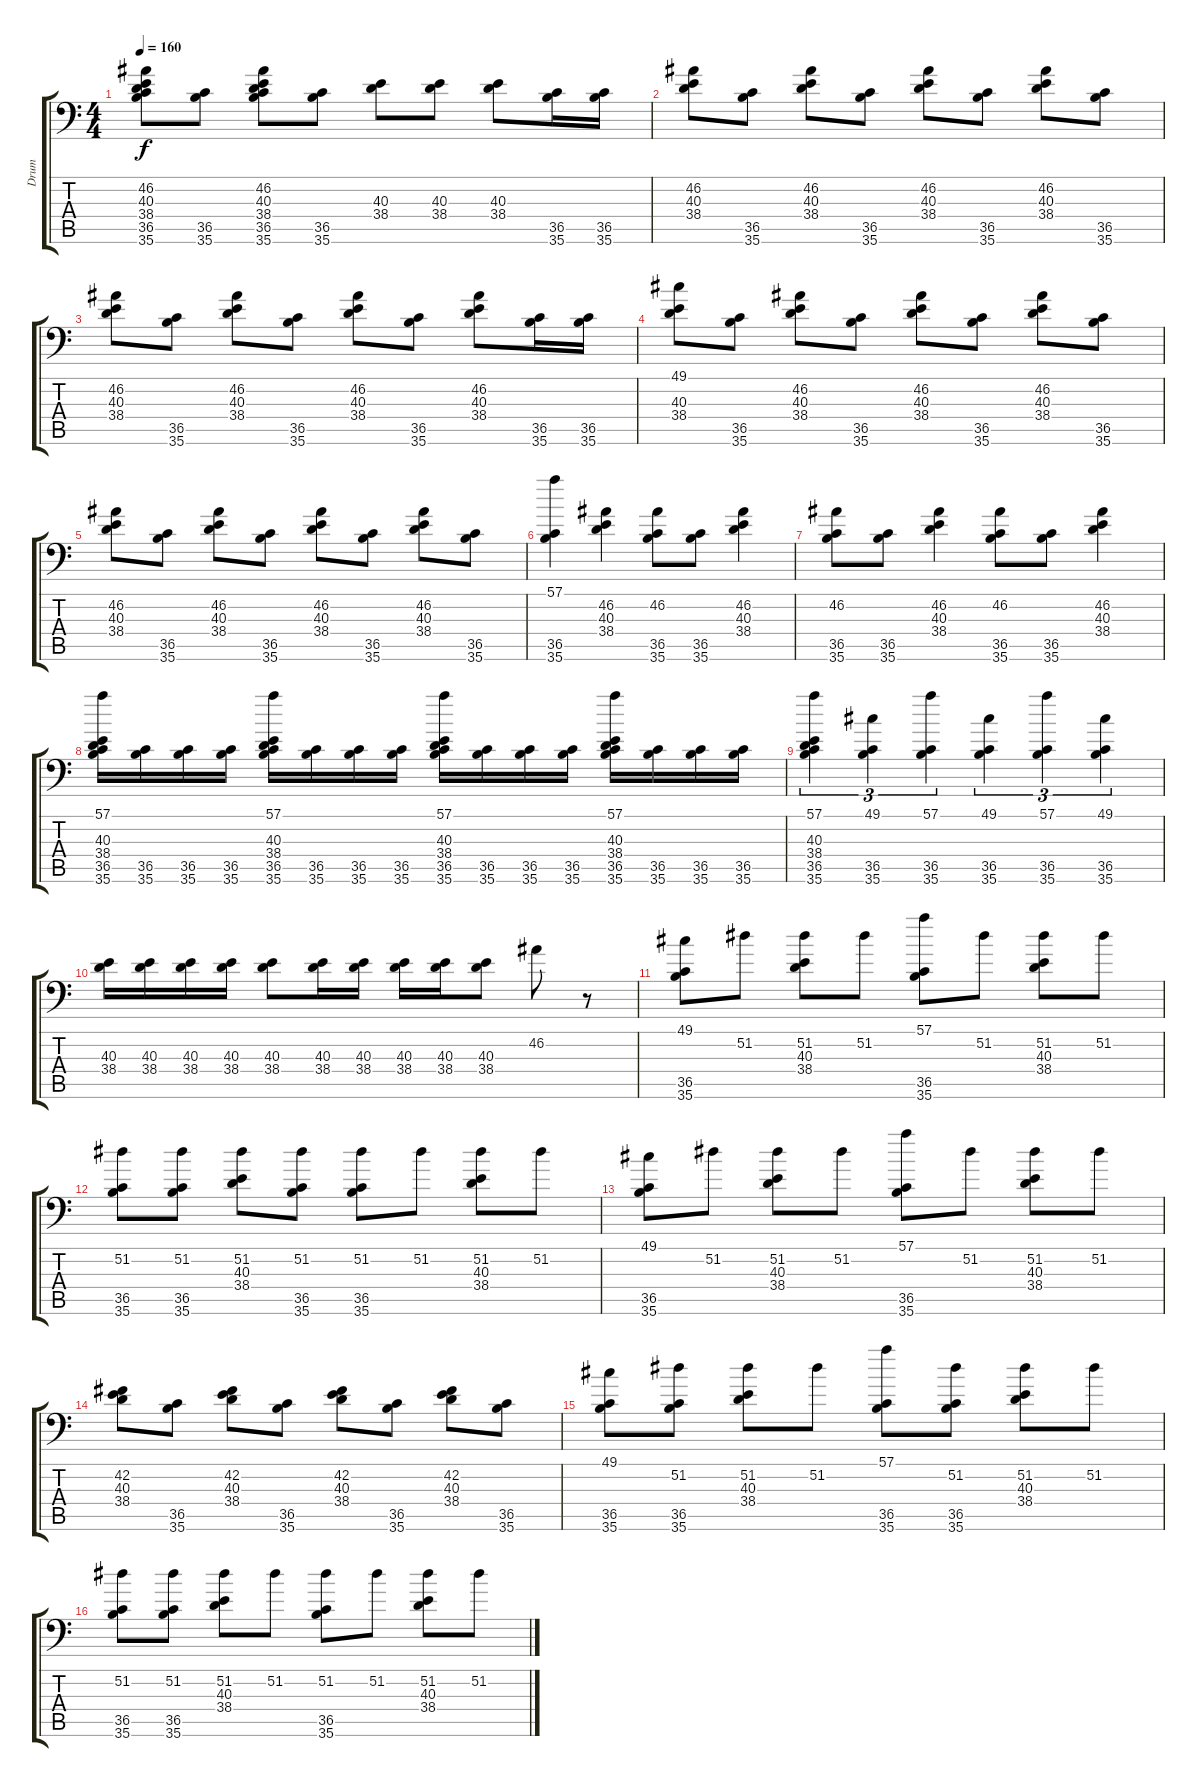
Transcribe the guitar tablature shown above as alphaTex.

\track ("Drum" "Drum") {instrument acousticgrandpiano}
\staff {score tabs}
\tuning (C-1 C-1 C-1 C-1 C-1 C-1) {hide}
\ts (4 4)
\tempo 160
\clef f4
\ks c
(46.2 40.3 38.4 36.5 35.6).8{dy f} (36.5 35.6).8 (46.2 40.3 38.4 36.5 35.6).8 (36.5 35.6).8 (40.3 38.4).8 (40.3 38.4).8 (40.3 38.4).8 (36.5 35.6).16 (36.5 35.6).16 |
(46.2 40.3 38.4).8 (36.5 35.6).8 (46.2 40.3 38.4).8 (36.5 35.6).8 (46.2 40.3 38.4).8 (36.5 35.6).8 (46.2 40.3 38.4).8 (36.5 35.6).8 |
(46.2 40.3 38.4).8 (36.5 35.6).8 (46.2 40.3 38.4).8 (36.5 35.6).8 (46.2 40.3 38.4).8 (36.5 35.6).8 (46.2 40.3 38.4).8 (36.5 35.6).16 (36.5 35.6).16 |
(49.1 40.3 38.4).8 (36.5 35.6).8 (46.2 40.3 38.4).8 (36.5 35.6).8 (46.2 40.3 38.4).8 (36.5 35.6).8 (46.2 40.3 38.4).8 (36.5 35.6).8 |
(46.2 40.3 38.4).8 (36.5 35.6).8 (46.2 40.3 38.4).8 (36.5 35.6).8 (46.2 40.3 38.4).8 (36.5 35.6).8 (46.2 40.3 38.4).8 (36.5 35.6).8 |
(57.1 36.5 35.6).4 (46.2 40.3 38.4).4 (46.2 36.5 35.6).8 (36.5 35.6).8 (46.2 40.3 38.4).4 |
(46.2 36.5 35.6).8 (36.5 35.6).8 (46.2 40.3 38.4).4 (46.2 36.5 35.6).8 (36.5 35.6).8 (46.2 40.3 38.4).4 |
(57.1 40.3 38.4 36.5 35.6).16 (36.5 35.6).16 (36.5 35.6).16 (36.5 35.6).16 (57.1 40.3 38.4 36.5 35.6).16 (36.5 35.6).16 (36.5 35.6).16 (36.5 35.6).16 (57.1 40.3 38.4 36.5 35.6).16 (36.5 35.6).16 (36.5 35.6).16 (36.5 35.6).16 (57.1 40.3 38.4 36.5 35.6).16 (36.5 35.6).16 (36.5 35.6).16 (36.5 35.6).16 |
(57.1 40.3 38.4 36.5 35.6).4{tu (3 2)} (49.1 36.5 35.6).4{tu (3 2)} (57.1 36.5 35.6).4{tu (3 2)} (49.1 36.5 35.6).4{tu (3 2)} (57.1 36.5 35.6).4{tu (3 2)} (49.1 36.5 35.6).4{tu (3 2)} |
(40.3 38.4).16 (40.3 38.4).16 (40.3 38.4).16 (40.3 38.4).16 (40.3 38.4).8 (40.3 38.4).16 (40.3 38.4).16 (40.3 38.4).16 (40.3 38.4).16 (40.3 38.4).8 46.2.8 r.8 |
(49.1 36.5 35.6).8 51.2.8 (51.2 40.3 38.4).8 51.2.8 (57.1 36.5 35.6).8 51.2.8 (51.2 40.3 38.4).8 51.2.8 |
(51.2 36.5 35.6).8 (51.2 36.5 35.6).8 (51.2 40.3 38.4).8 (51.2 36.5 35.6).8 (51.2 36.5 35.6).8 51.2.8 (51.2 40.3 38.4).8 51.2.8 |
(49.1 36.5 35.6).8 51.2.8 (51.2 40.3 38.4).8 51.2.8 (57.1 36.5 35.6).8 51.2.8 (51.2 40.3 38.4).8 51.2.8 |
(42.2 40.3 38.4).8 (36.5 35.6).8 (42.2 40.3 38.4).8 (36.5 35.6).8 (42.2 40.3 38.4).8 (36.5 35.6).8 (42.2 40.3 38.4).8 (36.5 35.6).8 |
(49.1 36.5 35.6).8 (51.2 36.5 35.6).8 (51.2 40.3 38.4).8 51.2.8 (57.1 36.5 35.6).8 (51.2 36.5 35.6).8 (51.2 40.3 38.4).8 51.2.8 |
(51.2 36.5 35.6).8 (51.2 36.5 35.6).8 (51.2 40.3 38.4).8 51.2.8 (51.2 36.5 35.6).8 51.2.8 (51.2 40.3 38.4).8 51.2.8
